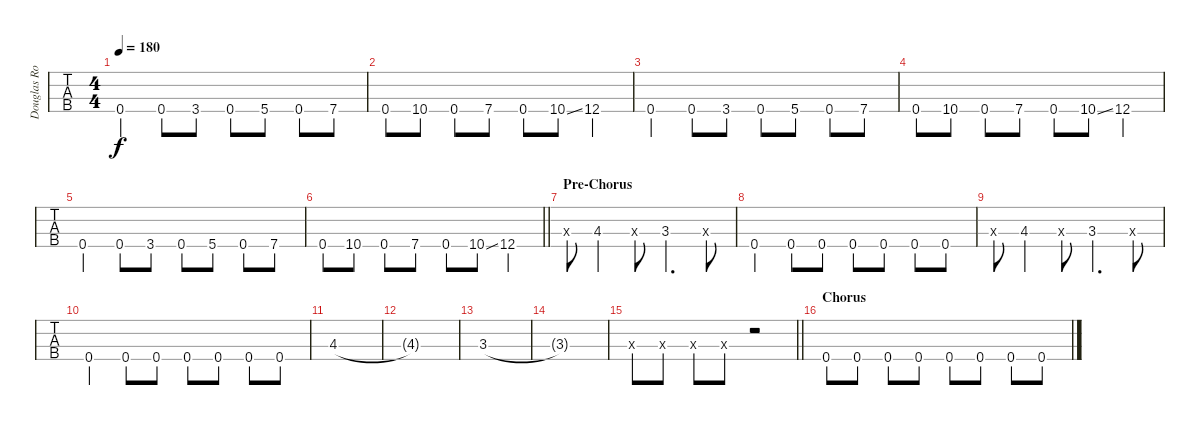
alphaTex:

\track ("Douglas Robb (Bass)" "Douglas Ro") {instrument electricbassfinger}
\staff {tabs}
\tuning (G2 D2 A1 E1) {hide}
\ts (4 4)
\tempo 180
\clef f4
\ks c
0.4.4{dy f} 0.4.8 3.4.8 0.4.8 5.4.8 0.4.8 7.4.8 |
0.4.8 10.4.8 0.4.8 7.4.8 0.4.8 10.4{ss}.8 12.4.4 |
0.4.4 0.4.8 3.4.8 0.4.8 5.4.8 0.4.8 7.4.8 |
0.4.8 10.4.8 0.4.8 7.4.8 0.4.8 10.4{ss}.8 12.4.4 |
0.4.4 0.4.8 3.4.8 0.4.8 5.4.8 0.4.8 7.4.8 |
\barLineRight lightlight
0.4.8 10.4.8 0.4.8 7.4.8 0.4.8 10.4{ss}.8 12.4.4 |
\section ("" "Pre-Chorus")
0.3{x}.8 4.3.4 0.3{x}.8 3.3.4{d} 0.3{x}.8 |
0.4.4 0.4.8 0.4.8 0.4.8 0.4.8 0.4.8 0.4.8 |
0.3{x}.8 4.3.4 0.3{x}.8 3.3.4{d} 0.3{x}.8 |
0.4.4 0.4.8 0.4.8 0.4.8 0.4.8 0.4.8 0.4.8 |
4.3.1 |
4.3{t}.1 |
3.3.1 |
3.3{t}.1 |
\barLineRight lightlight
0.3{x}.8 0.3{x}.8 0.3{x}.8 0.3{x}.8 r.2 |
\section ("" "Chorus")
0.4.8 0.4.8 0.4.8 0.4.8 0.4.8 0.4.8 0.4.8 0.4.8
